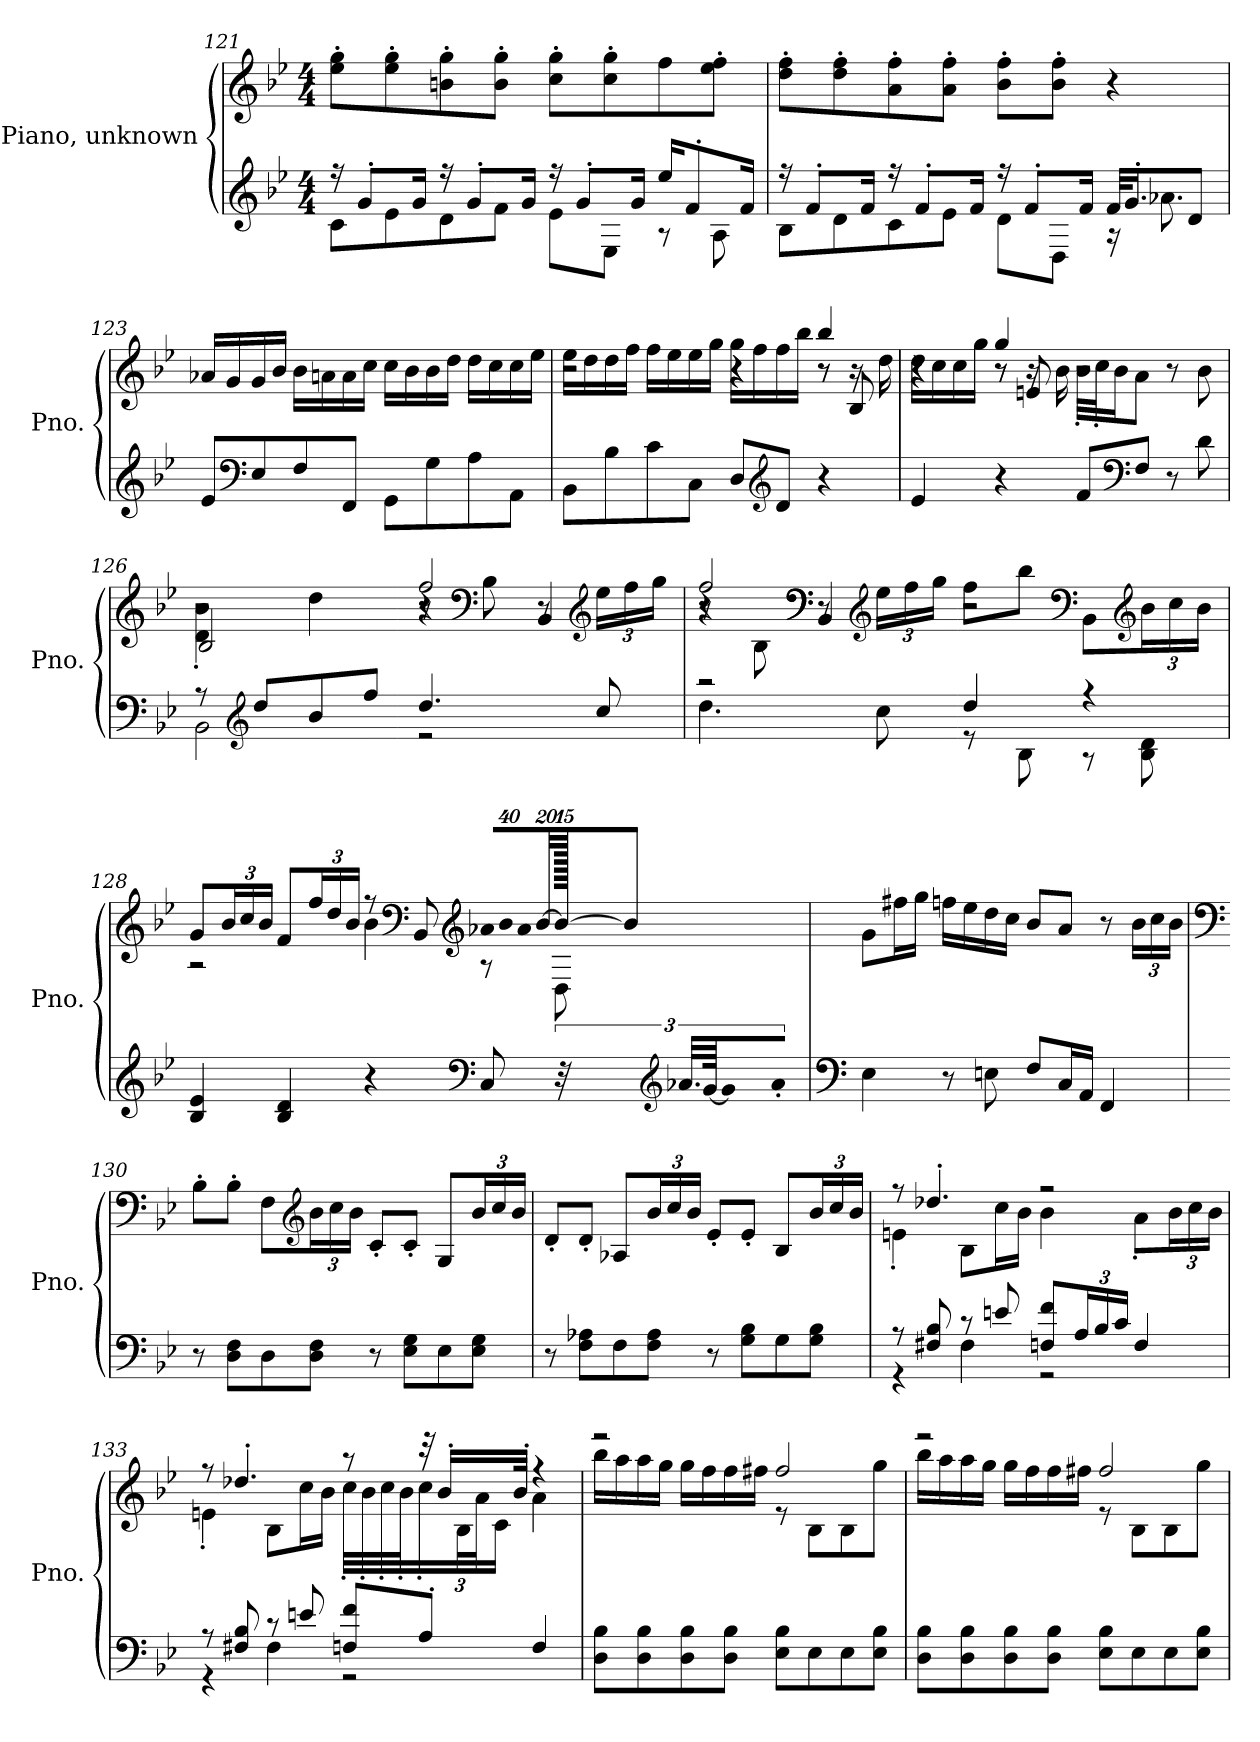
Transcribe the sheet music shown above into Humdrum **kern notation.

**kern	**kern
*part1	*part1
*staff2	*staff1
*I"Piano, unknown	*
*I'Pno.	*
!!LO:PB:g=z
*clefG2	*clefG2
*k[b-e-]	*k[b-e-]
*M4/4	*M4/4
=121	=121
*^	*
16r	8c\L	8ee-\' 8gg\'L
8g'/L	.	.
.	8e-\	8ee-\' 8gg\'
16g/Jk	.	.
16r	8d\	8bn\' 8gg\'
8g'/L	.	.
.	8f\J	8b\' 8gg\'J
16g/Jk	.	.
16r	8e-\L	8cc\' 8gg\'L
8g'/L	.	.
.	8E-\J	8cc\' 8gg\'
16g/Jk	.	.
16ee-/KL	8r	8ff\
8f'/	.	.
.	8A\	8ee-\' 8ff\'J
16f/Jk	.	.
=122	=122	=122
16r	8B-\L	8dd\' 8ff\'L
8f'/L	.	.
.	8d\	8dd\' 8ff\'
16f/Jk	.	.
16r	8c\	8a\' 8ff\'
8f'/L	.	.
.	8e-\J	8a\' 8ff\'J
16f/Jk	.	.
16r	8d\L	8b-\' 8ff\'L
8f'/L	.	.
.	8D\J	8b-\' 8ff\'J
16f/Jk	.	.
32f/KLL	16r	4r
16.g'/J	.	.
.	8.a-X\	.
8d/J	.	.
*v	*v	*
!!LO:LB:g=z
=123	=123
8e-/L	16a-X/LL
.	16g/
*clefF4	*
8E-/	16g/
.	16b-/JJ
8F/	16b-\LL
.	16an\
8FF/J	16a\
.	16cc\JJ
8GG\L	16cc\LL
.	16b-\
8G\	16b-\
.	16dd\JJ
8A\	16dd\LL
.	16cc\
8AA\J	16cc\
.	16ee-\JJ
=124	=124
*	*^
*	*	*^
8BB-\L	2r	16ee-\LL	2r
.	.	16dd\	.
8B-\	.	16dd\	.
.	.	16ff\JJ	.
8c\	.	16ff\LL	.
.	.	16ee-\	.
8C\J	.	16ee-\	.
.	.	16gg\JJ	.
8D/L	4r	16gg\LL	4r
.	.	16ff\	.
*clefG2	*	*	*
8d/J	.	16ff\	.
.	.	16bb-\JJ	.
4r	4bb-/	8r	8r
.	.	16r	8B-/
.	.	16dd\	.
!!LO:LB:g=z	!!	!!
=125	=125	=125	=125
4e-/	4r	16dd\LL	4r
.	.	16cc\	.
.	.	16cc\	.
.	.	16gg\JJ	.
4r	4gg/	8r	8r
.	.	16r	8en/
.	.	16b-\	.
8f/L	2r	32b-'\LLL	2r
.	.	32cc'\J	.
.	.	16b-\J	.
*clefF4	*	*	*
8F/J	.	8a\J	.
8r	.	8r	.
8d\	.	8b-\	.
=126	=126	=126	=126
*^	*	*	*
8r	2BB-\	2r	4d\' 4b-\'	2B-/
*clefG2	*	*	*	*
8dd/L	.	.	.	.
8b-/	.	.	4dd\	.
8ff/J	.	.	.	.
4.dd/	2r	2ff/	8r	4r
*	*	*clefF4	*	*
.	.	.	8B-\	.
.	.	.	8r	4BB-/
*	*	*clefG2	*	*
*	*	*	*Xbrackettup	*
8cc/	.	.	24ee-\LL	.
.	.	.	24ff\	.
.	.	.	24gg\JJ	.
!!LO:LB:g=z	!!	!!
=127	=127	=127	=127	=127
2r	4.dd\	2ff/	8r	4r
.	.	.	8B-\	.
*	*	*clefF4	*	*
.	.	.	8r	4BB-/
*	*	*clefG2	*	*
.	8cc\	.	24ee-\LL	.
.	.	.	24ff\	.
.	.	.	24gg\JJ	.
4dd/	8r	2r	8ff\L	2r
.	8B-\	.	8bb-\J	.
*	*	*clefF4	*	*
4r	8r	.	8BB-\L	.
*	*	*clefG2	*	*
.	8B-\ 8d\	.	24b-\L	.
.	.	.	24cc\	.
.	.	.	24b-\JJ	.
*v	*v	*	*	*
*	*	*v	*v
=128	=128	=128
4B-/ 4e-/	8g/L	2r
.	24b-/L	.
.	24cc/	.
.	24b-/JJ	.
4B-/ 4d/	8f/L	.
.	24ff/L	.
.	24dd/	.
.	24b-/JJ	.
4r	8r	4b-\
*	*clefF4	*
.	8BB-/	.
*clefF4	*clefG2	*
!	!LO:N:vis=32	!
8C/	640%23a-X/LLL	8r
!	!LO:N:vis=32	!
.	640%23b-/	.
!	!LO:N:vis=32	!
.	640%23a-/	.
.	[640%11b-/JJ	.
48r	1920b-/_	8D\
.	8b-/J]	.
*clefG2	*	*
48.a-X/LLL	.	.
[96g/K	.	.
32g/]	.	.
32a-'/JJJ	.	.
1920ryy	.	1920ryy
*	*v	*v
!!LO:LB:g=z
=129	=129
*clefF4	*
4E-\	8g\L
.	16ff#X\L
.	16gg\JJ
8r	16ffn\LL
.	16ee-\
8En\	16dd\
.	16cc\JJ
8F/L	8b-/L
16C/L	8a/J
16AA/JJ	.
4FF/	8r
.	24b-\LL
.	24cc\
.	24b-\JJ
=130	=130
*	*clefF4
8r	8B-'\L
8D\ 8F\L	8B-'\J
8D\	8F\L
*	*clefG2
8D\ 8F\J	24b-\L
.	24cc\
.	24b-\JJ
8r	8c'/L
8E-\ 8G\L	8c'/J
8E-\	8G/L
8E-\ 8G\J	24b-/L
.	24cc/
.	24b-/JJ
=131	=131
8r	8d'/L
8F\ 8A-X\L	8d'/J
8F\	8A-X/L
8F\ 8A-\J	24b-/L
.	24cc/
.	24b-/JJ
8r	8e-'/L
8G\ 8B-\L	8e-'/J
8G\	8B-/L
8G\ 8B-\J	24b-/L
.	24cc/
.	24b-/JJ
!!LO:LB:g=z
=132	=132
*^	*^
8r	4r	8r	4en'\
8F#X/ 8B-/	.	4.dd-X'/	.
8r	4F#\	.	8B-\L
8en/	.	.	16cc\L
.	.	.	16b-\JJ
8Fn/ 8f/L	2r	2r	4b-\
*Xbrackettup	*	*	*
24A/L	.	.	.
24B-/	.	.	.
24c/JJ	.	.	.
4F/	.	.	8a'\L
.	.	.	24b-\L
.	.	.	24cc\
.	.	.	24b-\JJ
=133	=133	=133	=133
8r	4r	8r	4en'\
8F#X/ 8B-/	.	4.dd-X'/	.
8r	4F#\	.	8B-\L
8en/	.	.	16cc\L
.	.	.	16b-\JJ
8Fn/ 8f/L	2r	8r	32cc'\LLL
.	.	.	32b-'\
.	.	.	32cc'\
.	.	.	32b-'\J
8A'/J	.	32r	24cc'\
.	.	16b-'/LL	.
.	.	.	48B-\L
.	.	.	48a\J
.	.	.	24c\JJ
.	.	32b-'/JJk	.
4F/	.	4r	4a\
*v	*v	*	*
!!LO:PB:g=z	!!
=134	=134	=134
8D\ 8B-\L	2r	16bb-\LL
.	.	16aa\
8D\ 8B-\	.	16aa\
.	.	16gg\JJ
8D\ 8B-\	.	16gg\LL
.	.	16ff\
8D\ 8B-\J	.	16ff\
.	.	16ff#X\JJ
8E-\ 8B-\L	2ff#/	8r
8E-\	.	8B-\L
8E-\	.	8B-\
8E-\ 8B-\J	.	8gg\J
=135	=135	=135
8D\ 8B-\L	2r	16bb-\LL
.	.	16aa\
8D\ 8B-\	.	16aa\
.	.	16gg\JJ
8D\ 8B-\	.	16gg\LL
.	.	16ff\
8D\ 8B-\J	.	16ff\
.	.	16ff#X\JJ
8E-\ 8B-\L	2ff#/	8r
8E-\	.	8B-\L
8E-\	.	8B-\
8E-\ 8B-\J	.	8gg\J
*	*v	*v
=	=
*-	*-
